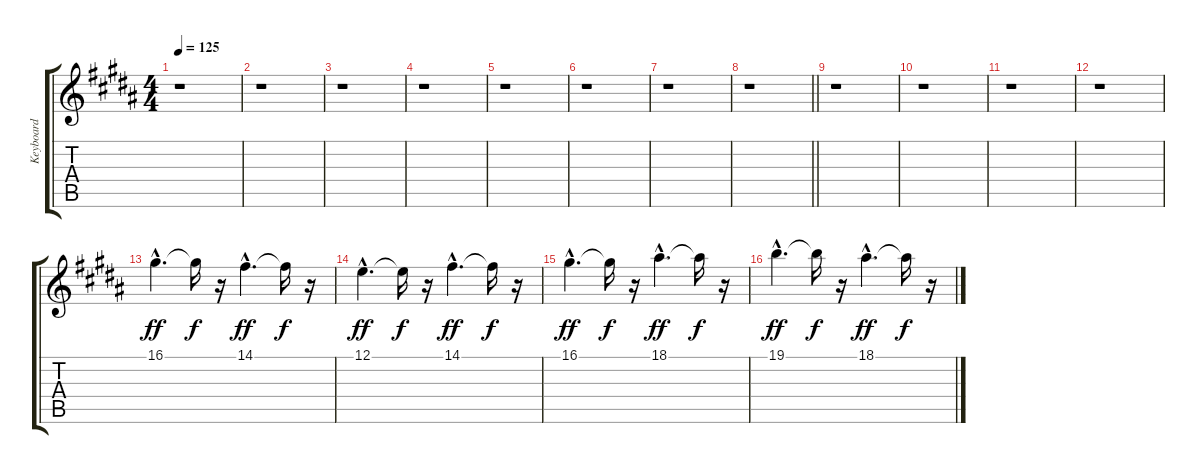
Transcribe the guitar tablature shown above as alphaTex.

\track ("Keyboard" "Keyboard") {instrument stringensemble1}
\staff {score tabs}
\tuning (E4 B3 G3 D3 A2 E2) {hide}
\ts (4 4)
\tempo 125
\clef g2
\ks b
r.1{dy f} |
r.1 |
r.1 |
r.1 |
r.1 |
r.1 |
r.1 |
\barLineRight lightlight
r.1 |
r.1 |
r.1 |
r.1 |
r.1 |
16.1{hac}.4{d dy ff instrument overdrivenguitar} 16.1{t}.16{dy f} r.16 14.1{hac}.4{d dy ff} 14.1{t}.16{dy f} r.16 |
12.1{hac}.4{d dy ff} 12.1{t}.16{dy f} r.16 14.1{hac}.4{d dy ff} 14.1{t}.16{dy f} r.16 |
16.1{hac}.4{d dy ff} 16.1{t}.16{dy f} r.16 18.1{hac}.4{d dy ff} 18.1{t}.16{dy f} r.16 |
19.1{hac}.4{d dy ff} 19.1{t}.16{dy f} r.16 18.1{hac}.4{d dy ff} 18.1{t}.16{dy f} r.16
